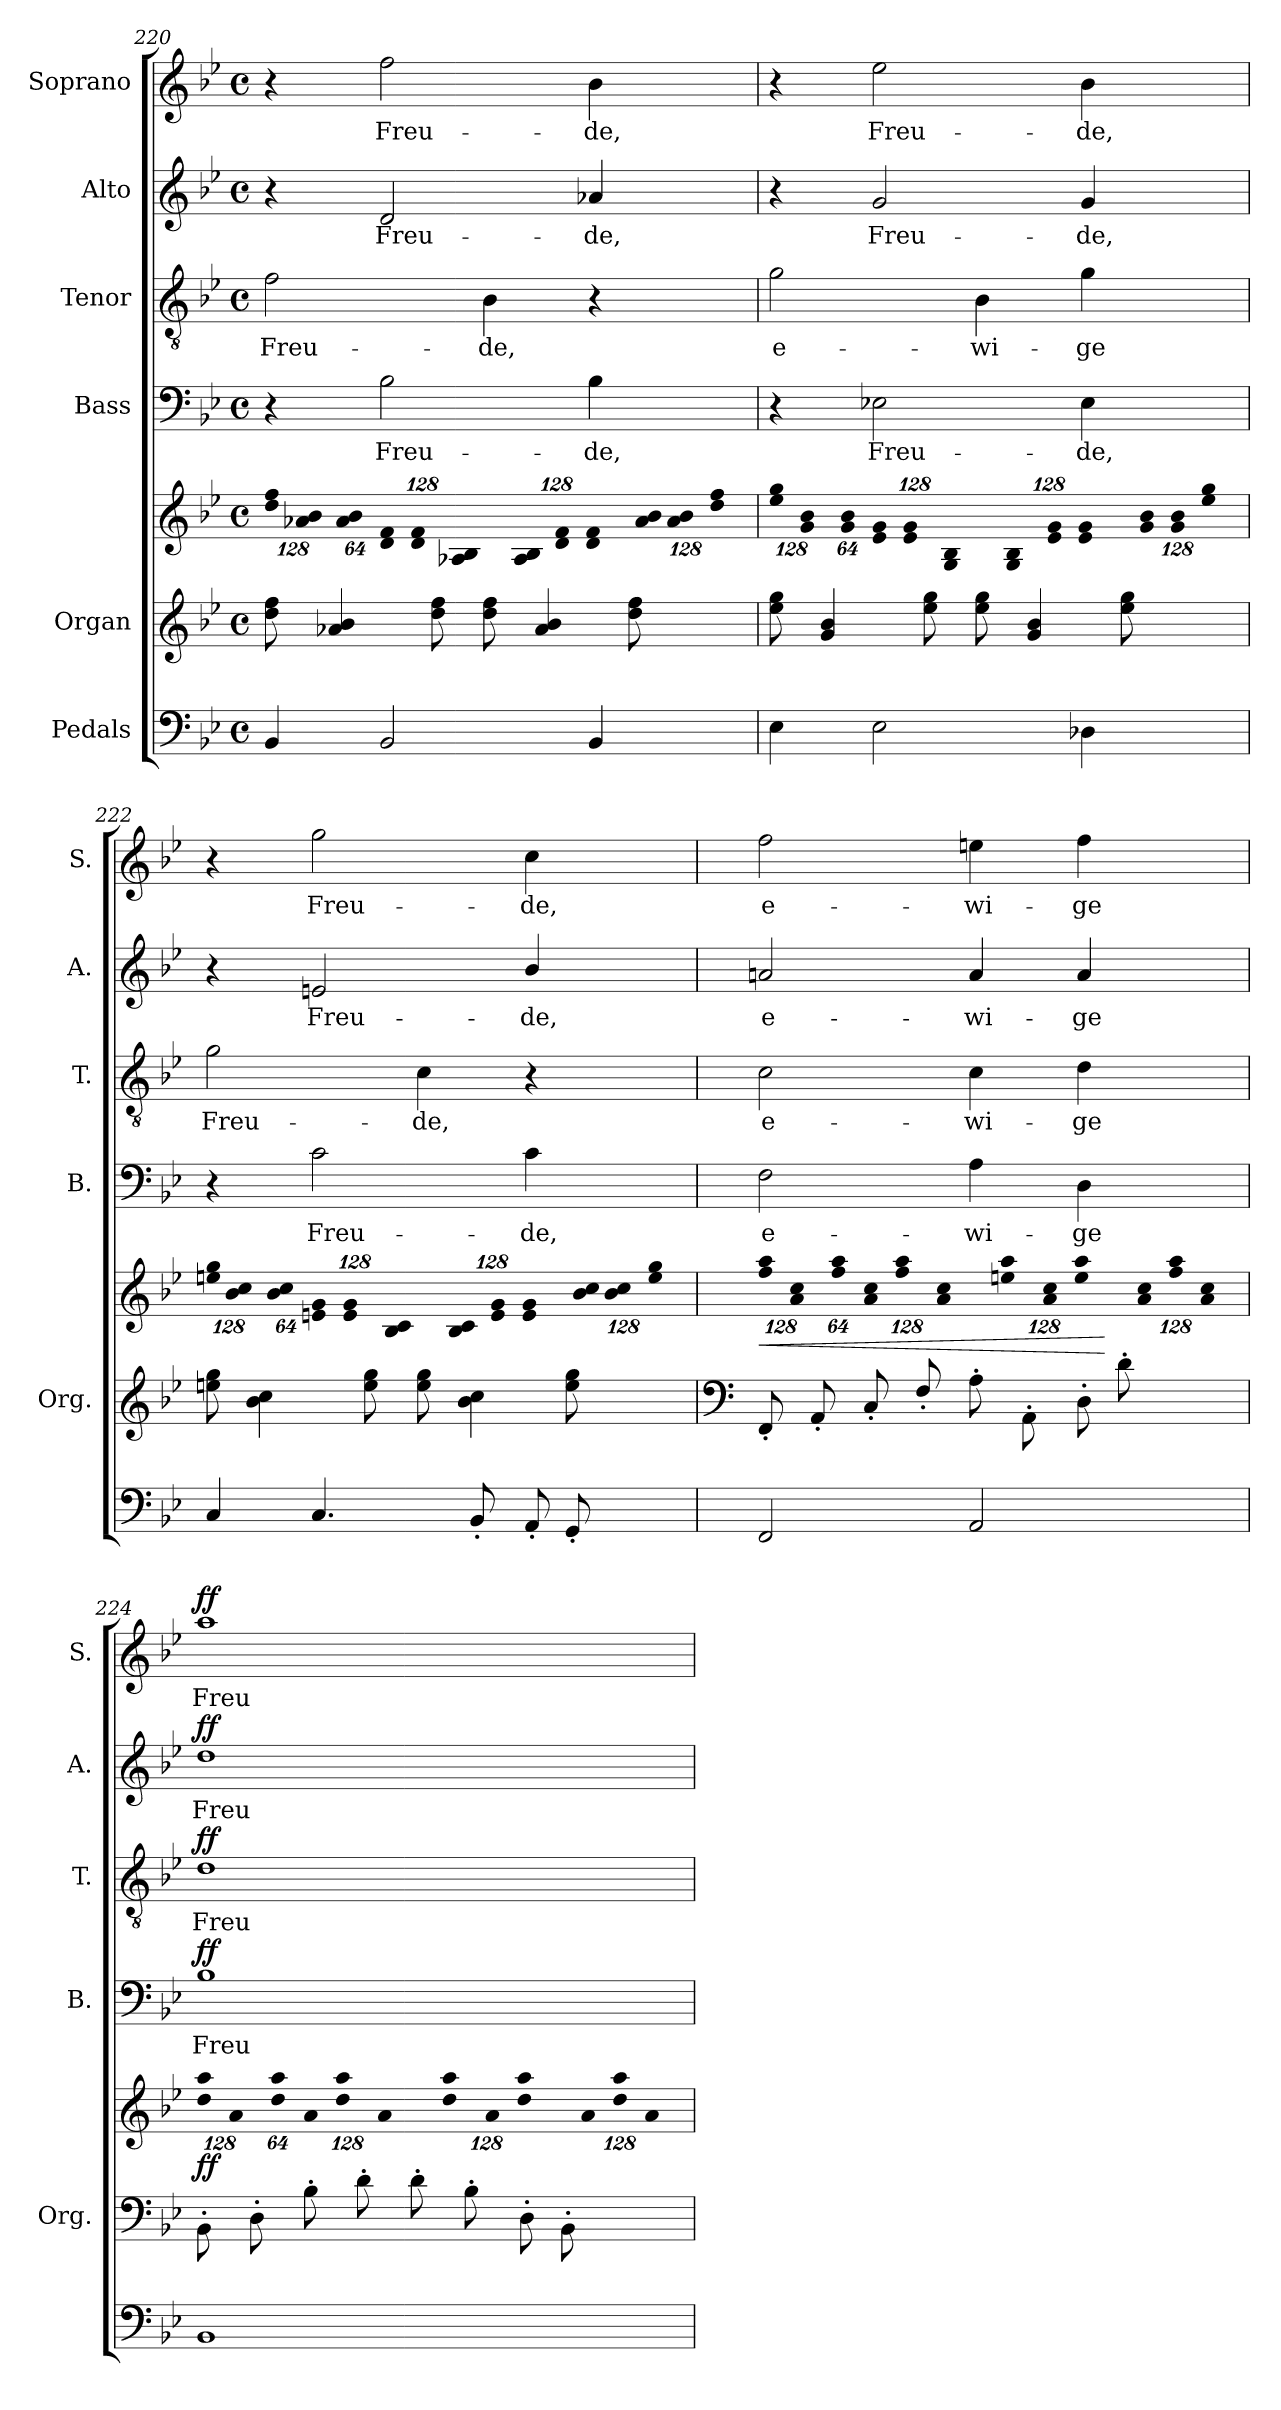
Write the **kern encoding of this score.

**kern	**kern	**kern	**dynam	**kern	**text	**dynam	**kern	**text	**dynam	**kern	**text	**dynam	**kern	**text	**dynam
*part6	*part5	*part5	*part5	*part4	*part4	*part4	*part3	*part3	*part3	*part2	*part2	*part2	*part1	*part1	*part1
*staff7	*staff6	*staff5	*staff5/6	*staff4	*staff4	*staff4	*staff3	*staff3	*staff3	*staff2	*staff2	*staff2	*staff1	*staff1	*staff1
*I"Pedals	*I"Organ	*	*	*I"Bass	*	*	*I"Tenor	*	*	*I"Alto	*	*	*I"Soprano	*	*
*	*I'Org.	*	*	*I'B.	*	*	*I'T.	*	*	*I'A.	*	*	*I'S.	*	*
*clefF4	*clefG2	*clefG2	*	*clefF4	*	*	*clefGv2	*	*	*clefG2	*	*	*clefG2	*	*
*	*	*	*	*	*	*	*ITrd7c12	*	*	*	*	*	*	*	*
*k[b-e-]	*k[b-e-]	*k[b-e-]	*	*k[b-e-]	*	*	*k[b-e-]	*	*	*k[b-e-]	*	*	*k[b-e-]	*	*
*B-:	*B-:	*B-:	*	*B-:	*	*	*B-:	*	*	*B-:	*	*	*B-:	*	*
*M4/4	*M4/4	*M4/4	*	*M4/4	*	*	*M4/4	*	*	*M4/4	*	*	*M4/4	*	*
*met(c)	*met(c)	*met(c)	*	*met(c)	*	*	*met(c)	*	*	*met(c)	*	*	*met(c)	*	*
*	*	*Xbrackettup	*	*	*	*	*	*	*	*	*	*	*	*	*
=220	=220	=220	=220	=220	=220	=220	=220	=220	=220	=220	=220	=220	=220	=220	=220
!	!	!LO:N:vis=8	!	!	!	!	!	!	!	!	!	!	!	!	!
!	!	!	!	!	!	!	!	!LO:LY:b:color=#000000	!	!	!	!	!	!	!
4BB-i/	8ddi\ 8ffi	1024%85ddi\ 1024%85ffi	.	4r	.	.	2Fi\	Freu-	.	4r	.	.	4r	.	.
!	!	!LO:N:vis=8	!	!	!	!	!	!	!	!	!	!	!	!	!
.	.	1024%85a-Xi\ 1024%85b-i	.	.	.	.	.	.	.	.	.	.	.	.	.
.	4a-Xi/ 4b-i	.	.	.	.	.	.	.	.	.	.	.	.	.	.
!	!	!LO:N:vis=8	!	!	!	!	!	!	!	!	!	!	!	!	!
.	.	512%43a-i\ 512%43b-i	.	.	.	.	.	.	.	.	.	.	.	.	.
!	!	!LO:N:vis=8	!	!	!	!	!	!	!	!	!	!	!	!	!
!	!	!	!	!	!LO:LY:b:color=#000000	!	!	!	!	!	!	!	!	!	!
!	!	!	!	!	!	!	!	!	!	!	!LO:LY:b:color=#000000	!	!	!	!
!	!	!	!	!	!	!	!	!	!	!	!	!	!	!LO:LY:b:color=#000000	!
2BB-i/	.	1024%85di/ 1024%85fi	.	2B-i\	Freu-	.	.	.	.	2di/	Freu-	.	2ffi\	Freu-	.
!	!	!LO:N:vis=8	!	!	!	!	!	!	!	!	!	!	!	!	!
.	.	1024%85di/ 1024%85fi	.	.	.	.	.	.	.	.	.	.	.	.	.
.	8ddi\ 8ffi	.	.	.	.	.	.	.	.	.	.	.	.	.	.
!	!	!LO:N:vis=8	!	!	!	!	!	!	!	!	!	!	!	!	!
.	.	512%43A-Xi/ 512%43B-i	.	.	.	.	.	.	.	.	.	.	.	.	.
!	!	!LO:N:vis=8	!	!	!	!	!	!	!	!	!	!	!	!	!
!	!	!	!	!	!	!	!	!LO:LY:b:color=#000000	!	!	!	!	!	!	!
.	8ddi\ 8ffi	1024%85A-i/ 1024%85B-i	.	.	.	.	4BB-i\	-de,	.	.	.	.	.	.	.
!	!	!LO:N:vis=8	!	!	!	!	!	!	!	!	!	!	!	!	!
.	.	1024%85di/ 1024%85fi	.	.	.	.	.	.	.	.	.	.	.	.	.
.	4a-i/ 4b-i	.	.	.	.	.	.	.	.	.	.	.	.	.	.
!	!	!LO:N:vis=8	!	!	!	!	!	!	!	!	!	!	!	!	!
.	.	512%43di/ 512%43fi	.	.	.	.	.	.	.	.	.	.	.	.	.
!	!	!LO:N:vis=8	!	!	!	!	!	!	!	!	!	!	!	!	!
!	!	!	!	!	!LO:LY:b:color=#000000	!	!	!	!	!	!	!	!	!	!
!	!	!	!	!	!	!	!	!	!	!	!LO:LY:b:color=#000000	!	!	!	!
!	!	!	!	!	!	!	!	!	!	!	!	!	!	!LO:LY:b:color=#000000	!
4BB-i/	.	1024%85a-i\ 1024%85b-i	.	4B-i\	-de,	.	4r	.	.	4a-Xi/	-de,	.	4b-i\	-de,	.
!	!	!LO:N:vis=8	!	!	!	!	!	!	!	!	!	!	!	!	!
.	.	1024%85a-i\ 1024%85b-i	.	.	.	.	.	.	.	.	.	.	.	.	.
.	8ddi\ 8ffi	.	.	.	.	.	.	.	.	.	.	.	.	.	.
!	!	!LO:N:vis=8	!	!	!	!	!	!	!	!	!	!	!	!	!
.	.	512%43ddi\ 512%43ffi	.	.	.	.	.	.	.	.	.	.	.	.	.
!!LO:LB:g=z
=221	=221	=221	=221	=221	=221	=221	=221	=221	=221	=221	=221	=221	=221	=221	=221
!	!	!LO:N:vis=8	!	!	!	!	!	!	!	!	!	!	!	!	!
!	!	!	!	!	!	!	!	!LO:LY:b:color=#000000	!	!	!	!	!	!	!
4E-i\	8ee-i\ 8ggi	1024%85ee-i\ 1024%85ggi	.	4r	.	.	2Gi\	e-	.	4r	.	.	4r	.	.
!	!	!LO:N:vis=8	!	!	!	!	!	!	!	!	!	!	!	!	!
.	.	1024%85gi\ 1024%85b-i	.	.	.	.	.	.	.	.	.	.	.	.	.
.	4gi/ 4b-i	.	.	.	.	.	.	.	.	.	.	.	.	.	.
!	!	!LO:N:vis=8	!	!	!	!	!	!	!	!	!	!	!	!	!
.	.	512%43gi\ 512%43b-i	.	.	.	.	.	.	.	.	.	.	.	.	.
!	!	!LO:N:vis=8	!	!	!	!	!	!	!	!	!	!	!	!	!
!	!	!	!	!	!LO:LY:b:color=#000000	!	!	!	!	!	!	!	!	!	!
!	!	!	!	!	!	!	!	!	!	!	!LO:LY:b:color=#000000	!	!	!	!
!	!	!	!	!	!	!	!	!	!	!	!	!	!	!LO:LY:b:color=#000000	!
2E-i\	.	1024%85e-i/ 1024%85gi	.	2E-Xi\	Freu-	.	.	.	.	2gi/	Freu-	.	2ee-i\	Freu-	.
!	!	!LO:N:vis=8	!	!	!	!	!	!	!	!	!	!	!	!	!
.	.	1024%85e-i/ 1024%85gi	.	.	.	.	.	.	.	.	.	.	.	.	.
.	8ee-i\ 8ggi	.	.	.	.	.	.	.	.	.	.	.	.	.	.
!	!	!LO:N:vis=8	!	!	!	!	!	!	!	!	!	!	!	!	!
.	.	512%43Gi/ 512%43B-i	.	.	.	.	.	.	.	.	.	.	.	.	.
!	!	!LO:N:vis=8	!	!	!	!	!	!	!	!	!	!	!	!	!
!	!	!	!	!	!	!	!	!LO:LY:b:color=#000000	!	!	!	!	!	!	!
.	8ee-i\ 8ggi	1024%85Gi/ 1024%85B-i	.	.	.	.	4BB-i\	-wi-	.	.	.	.	.	.	.
!	!	!LO:N:vis=8	!	!	!	!	!	!	!	!	!	!	!	!	!
.	.	1024%85e-i/ 1024%85gi	.	.	.	.	.	.	.	.	.	.	.	.	.
.	4gi/ 4b-i	.	.	.	.	.	.	.	.	.	.	.	.	.	.
!	!	!LO:N:vis=8	!	!	!	!	!	!	!	!	!	!	!	!	!
.	.	512%43e-i/ 512%43gi	.	.	.	.	.	.	.	.	.	.	.	.	.
!	!	!LO:N:vis=8	!	!	!	!	!	!	!	!	!	!	!	!	!
!	!	!	!	!	!LO:LY:b:color=#000000	!	!	!	!	!	!	!	!	!	!
!	!	!	!	!	!	!	!	!LO:LY:b:color=#000000	!	!	!	!	!	!	!
!	!	!	!	!	!	!	!	!	!	!	!LO:LY:b:color=#000000	!	!	!	!
!	!	!	!	!	!	!	!	!	!	!	!	!	!	!LO:LY:b:color=#000000	!
4D-Xi\	.	1024%85gi\ 1024%85b-i	.	4E-i\	-de,	.	4Gi\	-ge	.	4gi/	-de,	.	4b-i\	-de,	.
!	!	!LO:N:vis=8	!	!	!	!	!	!	!	!	!	!	!	!	!
.	.	1024%85gi\ 1024%85b-i	.	.	.	.	.	.	.	.	.	.	.	.	.
.	8ee-i\ 8ggi	.	.	.	.	.	.	.	.	.	.	.	.	.	.
!	!	!LO:N:vis=8	!	!	!	!	!	!	!	!	!	!	!	!	!
.	.	512%43ee-i\ 512%43ggi	.	.	.	.	.	.	.	.	.	.	.	.	.
=222	=222	=222	=222	=222	=222	=222	=222	=222	=222	=222	=222	=222	=222	=222	=222
!	!	!LO:N:vis=8	!	!	!	!	!	!	!	!	!	!	!	!	!
!	!	!	!	!	!	!	!	!LO:LY:b:color=#000000	!	!	!	!	!	!	!
4Ci/	8eeni\ 8ggi	1024%85eeni\ 1024%85ggi	.	4r	.	.	2Gi\	Freu-	.	4r	.	.	4r	.	.
!	!	!LO:N:vis=8	!	!	!	!	!	!	!	!	!	!	!	!	!
.	.	1024%85b-i\ 1024%85cci	.	.	.	.	.	.	.	.	.	.	.	.	.
.	4b-i\ 4cci	.	.	.	.	.	.	.	.	.	.	.	.	.	.
!	!	!LO:N:vis=8	!	!	!	!	!	!	!	!	!	!	!	!	!
.	.	512%43b-i\ 512%43cci	.	.	.	.	.	.	.	.	.	.	.	.	.
!	!	!LO:N:vis=8	!	!	!	!	!	!	!	!	!	!	!	!	!
!	!	!	!	!	!LO:LY:b:color=#000000	!	!	!	!	!	!	!	!	!	!
!	!	!	!	!	!	!	!	!	!	!	!LO:LY:b:color=#000000	!	!	!	!
!	!	!	!	!	!	!	!	!	!	!	!	!	!	!LO:LY:b:color=#000000	!
4.Ci/	.	1024%85eni/ 1024%85gi	.	2ci\	Freu-	.	.	.	.	2eni/	Freu-	.	2ggi\	Freu-	.
!	!	!LO:N:vis=8	!	!	!	!	!	!	!	!	!	!	!	!	!
.	.	1024%85ei/ 1024%85gi	.	.	.	.	.	.	.	.	.	.	.	.	.
.	8eei\ 8ggi	.	.	.	.	.	.	.	.	.	.	.	.	.	.
!	!	!LO:N:vis=8	!	!	!	!	!	!	!	!	!	!	!	!	!
.	.	512%43B-i/ 512%43ci	.	.	.	.	.	.	.	.	.	.	.	.	.
!	!	!LO:N:vis=8	!	!	!	!	!	!	!	!	!	!	!	!	!
!	!	!	!	!	!	!	!	!LO:LY:b:color=#000000	!	!	!	!	!	!	!
.	8eei\ 8ggi	1024%85B-i/ 1024%85ci	.	.	.	.	4Ci\	-de,	.	.	.	.	.	.	.
!	!	!LO:N:vis=8	!	!	!	!	!	!	!	!	!	!	!	!	!
.	.	1024%85ei/ 1024%85gi	.	.	.	.	.	.	.	.	.	.	.	.	.
8BB-'i/	4b-i\ 4cci	.	.	.	.	.	.	.	.	.	.	.	.	.	.
!	!	!LO:N:vis=8	!	!	!	!	!	!	!	!	!	!	!	!	!
.	.	512%43ei/ 512%43gi	.	.	.	.	.	.	.	.	.	.	.	.	.
!	!	!LO:N:vis=8	!	!	!	!	!	!	!	!	!	!	!	!	!
!	!	!	!	!	!LO:LY:b:color=#000000	!	!	!	!	!	!	!	!	!	!
!	!	!	!	!	!	!	!	!	!	!	!LO:LY:b:color=#000000	!	!	!	!
!	!	!	!	!	!	!	!	!	!	!	!	!	!	!LO:LY:b:color=#000000	!
8AA'i/	.	1024%85b-i\ 1024%85cci	.	4ci\	-de,	.	4r	.	.	4b-i/	-de,	.	4cci\	-de,	.
!	!	!LO:N:vis=8	!	!	!	!	!	!	!	!	!	!	!	!	!
.	.	1024%85b-i\ 1024%85cci	.	.	.	.	.	.	.	.	.	.	.	.	.
8GG'i/	8eei\ 8ggi	.	.	.	.	.	.	.	.	.	.	.	.	.	.
!	!	!LO:N:vis=8	!	!	!	!	!	!	!	!	!	!	!	!	!
.	.	512%43eei\ 512%43ggi	.	.	.	.	.	.	.	.	.	.	.	.	.
=223	=223	=223	=223	=223	=223	=223	=223	=223	=223	=223	=223	=223	=223	=223	=223
*	*clefF4	*	*	*	*	*	*	*	*	*	*	*	*	*	*
!	!	!LO:N:vis=8	!LO:HP:b	!	!	!	!	!	!	!	!	!	!	!	!
!	!	!	!	!	!LO:LY:b:color=#000000	!	!	!	!	!	!	!	!	!	!
!	!	!	!	!	!	!	!	!LO:LY:b:color=#000000	!	!	!	!	!	!	!
!	!	!	!	!	!	!	!	!	!	!	!LO:LY:b:color=#000000	!	!	!	!
!	!	!	!	!	!	!	!	!	!	!	!	!	!	!LO:LY:b:color=#000000	!
2FFi/	8FF'i/	1024%85ffi\ 1024%85aai	<	2Fi\	e-	.	2Ci\	e-	.	2ani/	e-	.	2ffi\	e-	.
!	!	!LO:N:vis=8	!	!	!	!	!	!	!	!	!	!	!	!	!
.	.	1024%85ai\ 1024%85cci	.	.	.	.	.	.	.	.	.	.	.	.	.
.	8AA'i/	.	.	.	.	.	.	.	.	.	.	.	.	.	.
!	!	!LO:N:vis=8	!	!	!	!	!	!	!	!	!	!	!	!	!
.	.	512%43ffi\ 512%43aai	.	.	.	.	.	.	.	.	.	.	.	.	.
!	!	!LO:N:vis=8	!	!	!	!	!	!	!	!	!	!	!	!	!
.	8C'i/	1024%85ai\ 1024%85cci	.	.	.	.	.	.	.	.	.	.	.	.	.
!	!	!LO:N:vis=8	!	!	!	!	!	!	!	!	!	!	!	!	!
.	.	1024%85ffi\ 1024%85aai	.	.	.	.	.	.	.	.	.	.	.	.	.
.	8F'i/	.	.	.	.	.	.	.	.	.	.	.	.	.	.
!	!	!LO:N:vis=8	!	!	!	!	!	!	!	!	!	!	!	!	!
.	.	512%43ai\ 512%43cci	.	.	.	.	.	.	.	.	.	.	.	.	.
!	!	!LO:N:vis=8	!	!	!	!	!	!	!	!	!	!	!	!	!
!	!	!	!	!	!LO:LY:b:color=#000000	!	!	!	!	!	!	!	!	!	!
!	!	!	!	!	!	!	!	!LO:LY:b:color=#000000	!	!	!	!	!	!	!
!	!	!	!	!	!	!	!	!	!	!	!LO:LY:b:color=#000000	!	!	!	!
!	!	!	!	!	!	!	!	!	!	!	!	!	!	!LO:LY:b:color=#000000	!
2AAi/	8A'i\	1024%85eeni\ 1024%85aai	.	4Ai\	-wi-	.	4Ci\	-wi-	.	4ai/	-wi-	.	4eeni\	-wi-	.
!	!	!LO:N:vis=8	!	!	!	!	!	!	!	!	!	!	!	!	!
.	.	1024%85ai\ 1024%85cci	.	.	.	.	.	.	.	.	.	.	.	.	.
.	8AA'i\	.	.	.	.	.	.	.	.	.	.	.	.	.	.
!	!	!LO:N:vis=8	!	!	!	!	!	!	!	!	!	!	!	!	!
.	.	512%43eei\ 512%43aai	.	.	.	.	.	.	.	.	.	.	.	.	.
!	!	!LO:N:vis=8	!	!	!	!	!	!	!	!	!	!	!	!	!
!	!	!	!	!	!LO:LY:b:color=#000000	!	!	!	!	!	!	!	!	!	!
!	!	!	!	!	!	!	!	!LO:LY:b:color=#000000	!	!	!	!	!	!	!
!	!	!	!	!	!	!	!	!	!	!	!LO:LY:b:color=#000000	!	!	!	!
!	!	!	!	!	!	!	!	!	!	!	!	!	!	!LO:LY:b:color=#000000	!
.	8D'i\	1024%85ai\ 1024%85cci	.	4Di\	-ge	.	4Di\	-ge	.	4ai/	-ge	.	4ffi\	-ge	.
!	!	!LO:N:vis=8	!	!	!	!	!	!	!	!	!	!	!	!	!
.	.	1024%85ffi\ 1024%85aai	[	.	.	.	.	.	.	.	.	.	.	.	.
.	8d'i\	.	.	.	.	.	.	.	.	.	.	.	.	.	.
!	!	!LO:N:vis=8	!	!	!	!	!	!	!	!	!	!	!	!	!
.	.	512%43ai\ 512%43cci	.	.	.	.	.	.	.	.	.	.	.	.	.
!!LO:PB:g=z
=224	=224	=224	=224	=224	=224	=224	=224	=224	=224	=224	=224	=224	=224	=224	=224
!	!	!LO:N:vis=8	!	!	!	!	!	!	!	!	!	!	!	!	!
!	!	!	!	!	!LO:LY:b:color=#000000	!	!	!	!	!	!	!	!	!	!
!	!	!	!	!	!	!	!	!LO:LY:b:color=#000000	!	!	!	!	!	!	!
!	!	!	!	!	!	!	!	!	!	!	!LO:LY:b:color=#000000	!	!	!	!
!	!	!	!	!	!	!	!	!	!	!	!	!	!	!LO:LY:b:color=#000000	!
1BB-i	8BB-'i\	1024%85ddi\ 1024%85aai	ff	1B-i	Freu-	ff	1Di	Freu-	ff	1ddi	Freu-	ff	1aai	Freu-	ff
!	!	!LO:N:vis=8	!	!	!	!	!	!	!	!	!	!	!	!	!
.	.	1024%85ai\	.	.	.	.	.	.	.	.	.	.	.	.	.
.	8D'i\	.	.	.	.	.	.	.	.	.	.	.	.	.	.
!	!	!LO:N:vis=8	!	!	!	!	!	!	!	!	!	!	!	!	!
.	.	512%43ddi\ 512%43aai	.	.	.	.	.	.	.	.	.	.	.	.	.
!	!	!LO:N:vis=8	!	!	!	!	!	!	!	!	!	!	!	!	!
.	8B-'i\	1024%85ai\	.	.	.	.	.	.	.	.	.	.	.	.	.
!	!	!LO:N:vis=8	!	!	!	!	!	!	!	!	!	!	!	!	!
.	.	1024%85ddi\ 1024%85aai	.	.	.	.	.	.	.	.	.	.	.	.	.
.	8d'i\	.	.	.	.	.	.	.	.	.	.	.	.	.	.
!	!	!LO:N:vis=8	!	!	!	!	!	!	!	!	!	!	!	!	!
.	.	512%43ai\	.	.	.	.	.	.	.	.	.	.	.	.	.
!	!	!LO:N:vis=8	!	!	!	!	!	!	!	!	!	!	!	!	!
.	8d'i\	1024%85ddi\ 1024%85aai	.	.	.	.	.	.	.	.	.	.	.	.	.
!	!	!LO:N:vis=8	!	!	!	!	!	!	!	!	!	!	!	!	!
.	.	1024%85ai\	.	.	.	.	.	.	.	.	.	.	.	.	.
.	8B-'i\	.	.	.	.	.	.	.	.	.	.	.	.	.	.
!	!	!LO:N:vis=8	!	!	!	!	!	!	!	!	!	!	!	!	!
.	.	512%43ddi\ 512%43aai	.	.	.	.	.	.	.	.	.	.	.	.	.
!	!	!LO:N:vis=8	!	!	!	!	!	!	!	!	!	!	!	!	!
.	8D'i\	1024%85ai\	.	.	.	.	.	.	.	.	.	.	.	.	.
!	!	!LO:N:vis=8	!	!	!	!	!	!	!	!	!	!	!	!	!
.	.	1024%85ddi\ 1024%85aai	.	.	.	.	.	.	.	.	.	.	.	.	.
.	8BB-'i\	.	.	.	.	.	.	.	.	.	.	.	.	.	.
!	!	!LO:N:vis=8	!	!	!	!	!	!	!	!	!	!	!	!	!
.	.	512%43ai\	.	.	.	.	.	.	.	.	.	.	.	.	.
=	=	=	=	=	=	=	=	=	=	=	=	=	=	=	=
*-	*-	*-	*-	*-	*-	*-	*-	*-	*-	*-	*-	*-	*-	*-	*-
